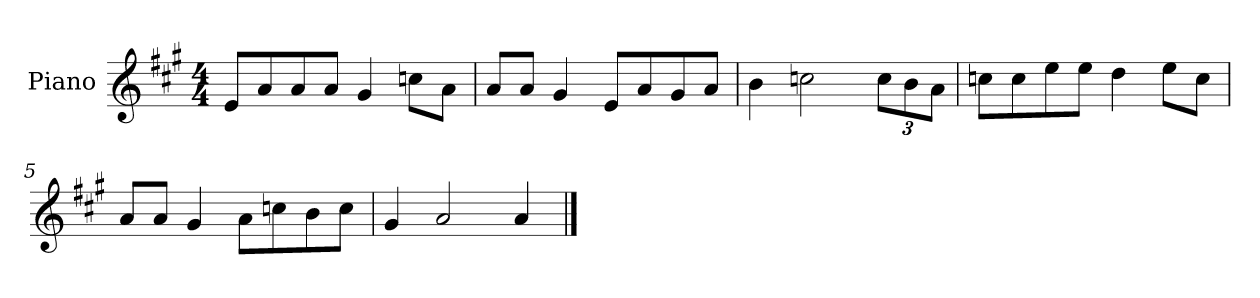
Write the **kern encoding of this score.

**kern
*part1
*staff1
*I"Piano
*I'P-no
*clefG2
*k[f#c#g#]
*M4/4
*MM90
=1
8e/L
8a/
8a/
8a/J
4g#/
8ccn\L
8a\J
=2
8a/L
8a/J
4g#/
8e/L
8a/
8g#/
8a/J
=3
4b\
2ccn\
*Xbrackettup
12cc\L
12b\
12a\J
=4
8ccn\L
8cc\
8ee\
8ee\J
4dd\
8ee\L
8cc\J
=5
8a/L
8a/J
4g#/
8a\L
8ccn\
8b\
8cc\J
!!LO:LB:g=z
=6
4g#/
2a/
4a/
==
*-
